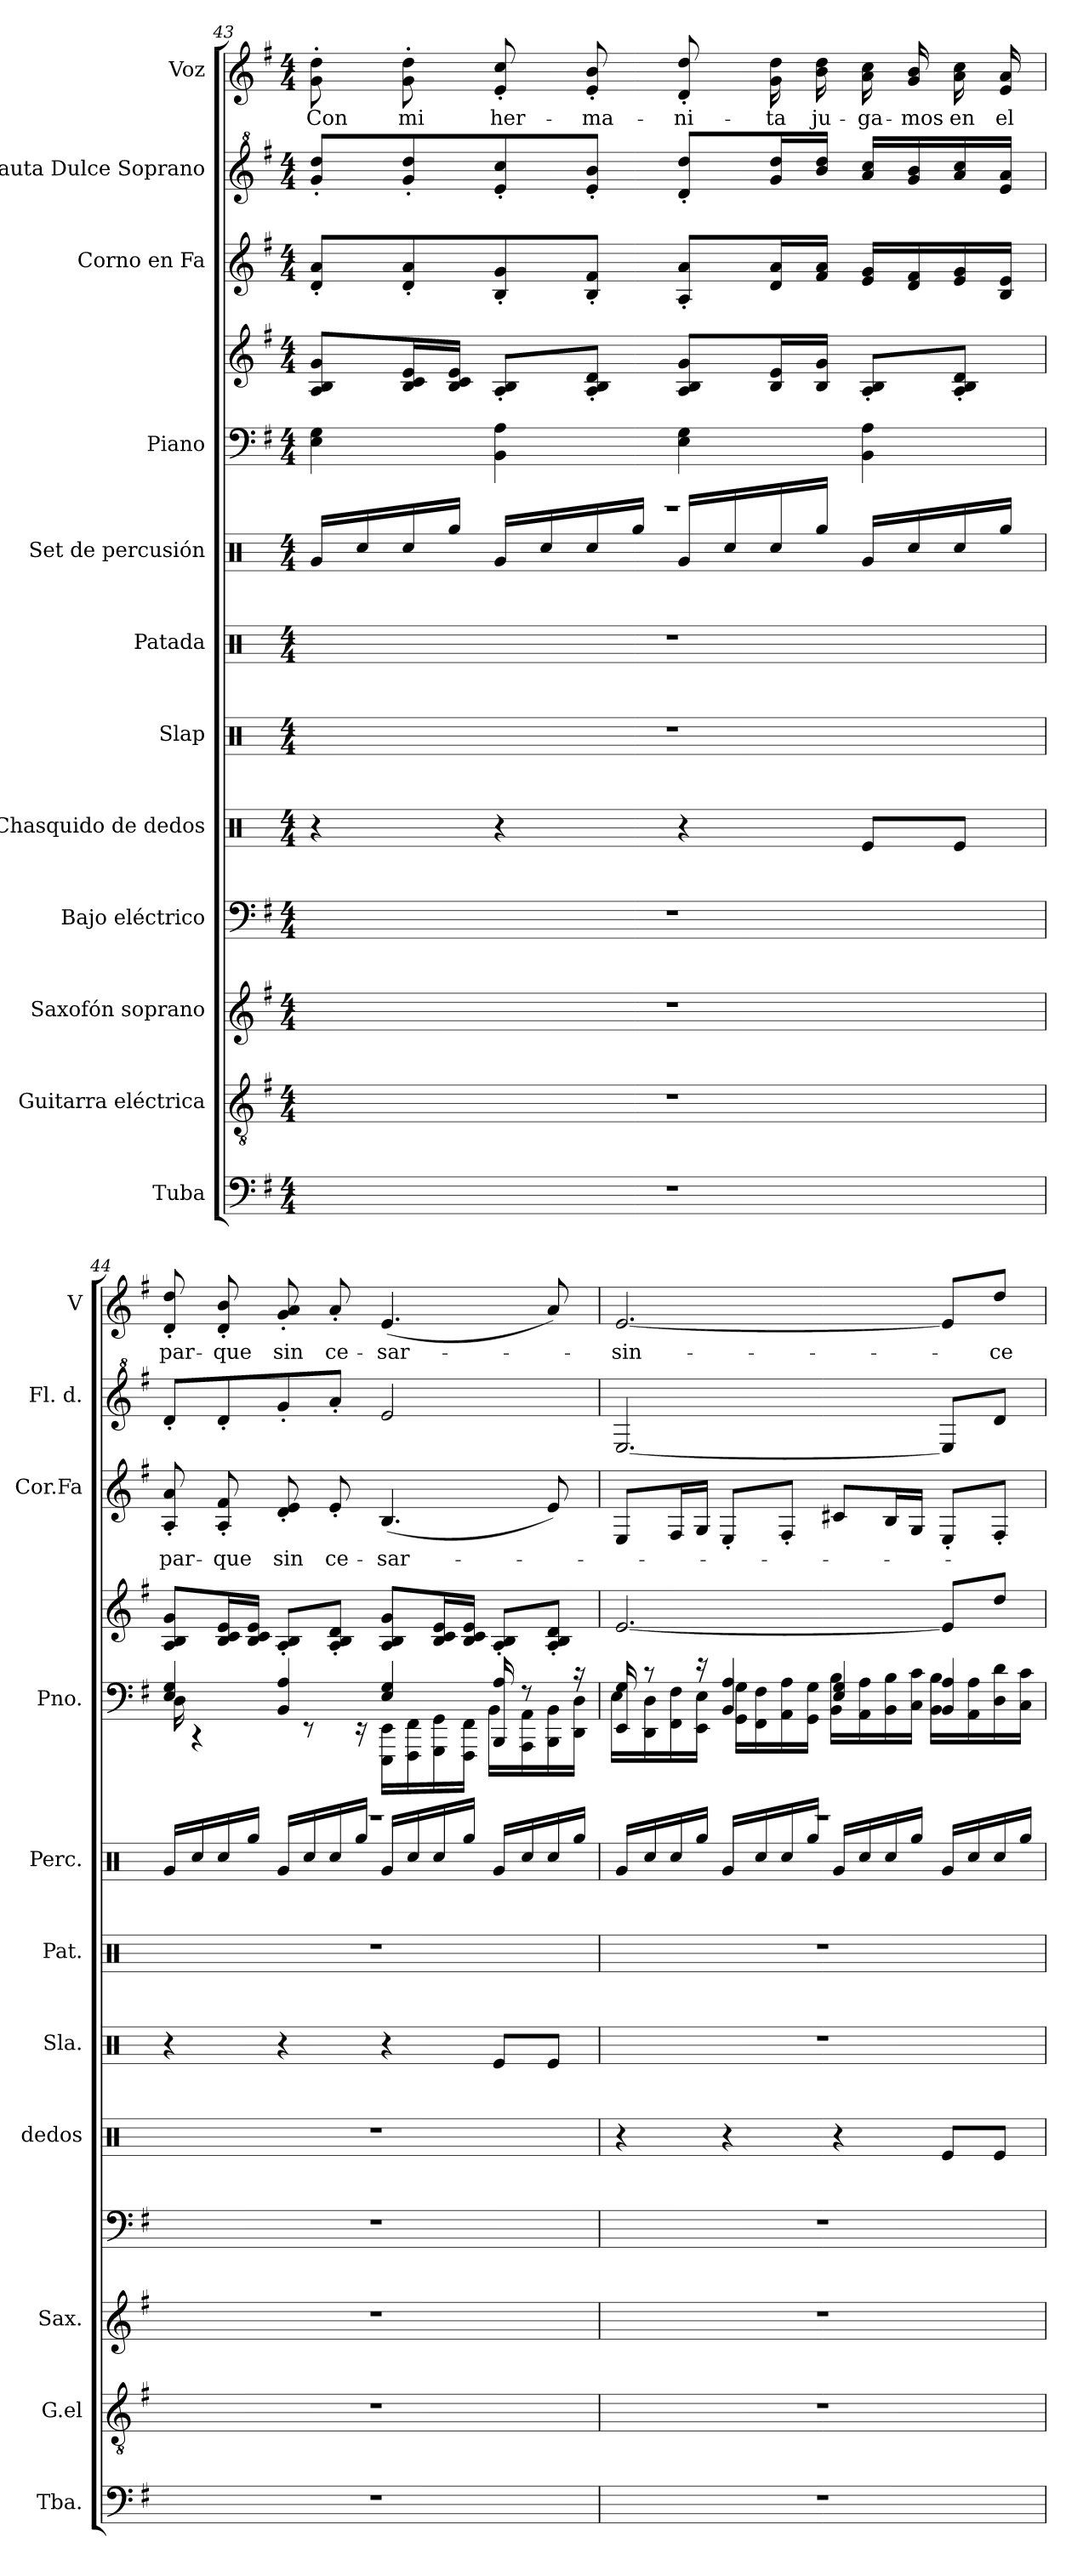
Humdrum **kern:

**kern	**kern	**kern	**kern	**kern	**kern	**kern	**kern	**kern	**kern	**kern	**text	**kern	**kern	**text
*part12	*part11	*part10	*part9	*part8	*part7	*part6	*part5	*part4	*part4	*part3	*part3	*part2	*part1	*part1
*staff13	*staff12	*staff11	*staff10	*staff9	*staff8	*staff7	*staff6	*staff5	*staff4	*staff3	*staff3	*staff2	*staff1	*staff1
*I"Tuba	*I"Guitarra eléctrica	*I"Saxofón soprano	*I"Bajo eléctrico	*I"Chasquido de dedos	*I"Slap	*I"Patada	*I"Set de percusión	*I"Piano	*	*I"Corno en Fa	*	*I"Flauta Dulce Soprano	*I"Voz	*
*I'Tba.	*I'G.el	*I'Sax.	*	*I'dedos	*I'Sla.	*I'Pat.	*I'Perc.	*I'Pno.	*	*I'Cor.Fa	*	*I'Fl. d.	*I'V	*
*clefF4	*clefGv2	*clefG2	*clefF4	*clefX	*clefX	*clefX	*clefX	*clefF4	*clefG2	*clefG2	*	*clefG^2	*clefG2	*
*	*	*ITrd1c2	*ITrd7c12	*	*	*	*	*	*	*ITrd4c7	*	*	*	*
*k[f#]	*k[f#]	*k[b-]	*k[f#]	*k[]	*k[]	*k[]	*k[]	*k[f#]	*k[f#]	*k[]	*	*k[f#]	*k[f#]	*
*M4/4	*M4/4	*M4/4	*M4/4	*M4/4	*M4/4	*M4/4	*M4/4	*M4/4	*M4/4	*M4/4	*	*M4/4	*M4/4	*
=43	=43	=43	=43	=43	=43	=43	=43	=43	=43	=43	=43	=43	=43	=43
*	*	*	*	*	*	*	*^	*	*	*	*	*	*	*
!	!	!	!	!	!	!	!	!	!	!	!	!	!	!	!LO:LY:b
1r	1r	1r	1r	4r	1r	1r	1r	16Rg/LL	4E\ 4G\	8A/ 8B/ 8g/L	8G/' 8d/'L	.	8gg/' 8ddd/'L	8g\' 8dd\'	Con
.	.	.	.	.	.	.	.	16Rcc/	.	.	.	.	.	.	.
!	!	!	!	!	!	!	!	!	!	!	!	!	!	!	!LO:LY:b
.	.	.	.	.	.	.	.	16Rcc/	.	16B/ 16c/ 16e/L	8G/' 8d/'	.	8gg/' 8ddd/'	8g\' 8dd\'	mi
.	.	.	.	.	.	.	.	16Rgg/JJ	.	16B/ 16c/ 16e/JJ	.	.	.	.	.
!	!	!	!	!	!	!	!	!	!	!	!	!	!	!	!LO:LY:b
.	.	.	.	4r	.	.	.	16Rg/LL	4BB\ 4A\	8A/' 8B/'L	8E/' 8c/'	.	8ee/' 8ccc/'	8e/' 8cc/'	her-
.	.	.	.	.	.	.	.	16Rcc/	.	.	.	.	.	.	.
!	!	!	!	!	!	!	!	!	!	!	!	!	!	!	!LO:LY:b
.	.	.	.	.	.	.	.	16Rcc/	.	8A/' 8B/' 8d/'J	8E/' 8B/'J	.	8ee/' 8bb/'J	8e/' 8b/'	-ma-
.	.	.	.	.	.	.	.	16Rgg/JJ	.	.	.	.	.	.	.
!	!	!	!	!	!	!	!	!	!	!	!	!	!	!	!LO:LY:b
.	.	.	.	4r	.	.	.	16Rg/LL	4E\ 4G\	8A/ 8B/ 8g/L	8D/' 8d/'L	.	8dd/' 8ddd/'L	8d/' 8dd/'	-ni-
.	.	.	.	.	.	.	.	16Rcc/	.	.	.	.	.	.	.
!	!	!	!	!	!	!	!	!	!	!	!	!	!	!	!LO:LY:b
.	.	.	.	.	.	.	.	16Rcc/	.	16B/ 16e/L	16G/ 16d/L	.	16gg/ 16ddd/L	16g\ 16dd\	-ta
!	!	!	!	!	!	!	!	!	!	!	!	!	!	!	!LO:LY:b
.	.	.	.	.	.	.	.	16Rgg/JJ	.	16B/ 16g/JJ	16B/ 16d/JJ	.	16bb/ 16ddd/JJ	16b\ 16dd\	ju-
!	!	!	!	!	!	!	!	!	!	!	!	!	!	!	!LO:LY:b
.	.	.	.	8Re/L	.	.	.	16Rg/LL	4BB\ 4A\	8A/' 8B/'L	16A/ 16c/LL	.	16aa/ 16ccc/LL	16a\ 16cc\	-ga-
!	!	!	!	!	!	!	!	!	!	!	!	!	!	!	!LO:LY:b
.	.	.	.	.	.	.	.	16Rcc/	.	.	16G/ 16B/	.	16gg/ 16bb/	16g/ 16b/	-mos
!	!	!	!	!	!	!	!	!	!	!	!	!	!	!	!LO:LY:b
.	.	.	.	8Re/J	.	.	.	16Rcc/	.	8A/' 8B/' 8d/'J	16A/ 16c/	.	16aa/ 16ccc/	16a\ 16cc\	en
!	!	!	!	!	!	!	!	!	!	!	!	!	!	!	!LO:LY:b
.	.	.	.	.	.	.	.	16Rgg/JJ	.	.	16E/ 16A/JJ	.	16ee/ 16aa/JJ	16e/ 16a/	el
!!LO:PB:g=z
=44	=44	=44	=44	=44	=44	=44	=44	=44	=44	=44	=44	=44	=44	=44	=44
*	*	*	*	*	*	*	*	*	*^	*	*	*	*	*	*
!	!	!	!	!	!	!	!	!	!	!	!	!	!LO:LY:b	!	!	!LO:LY:b
1r	1r	1r	1r	1r	4r	1r	1r	16Rg/LL	4E/ 4G/	16D\	8A/ 8B/ 8g/L	8D/' 8d/'	par-	8dd'/L	8d/' 8dd/'	par-
.	.	.	.	.	.	.	.	16Rcc/	.	4r	.	.	.	.	.	.
!	!	!	!	!	!	!	!	!	!	!	!	!	!LO:LY:b	!	!	!LO:LY:b
.	.	.	.	.	.	.	.	16Rcc/	.	.	16B/ 16c/ 16e/L	8D/' 8B/'	-que	8dd'/	8d/' 8b/'	-que
.	.	.	.	.	.	.	.	16Rgg/JJ	.	.	16B/ 16c/ 16e/JJ	.	.	.	.	.
!	!	!	!	!	!	!	!	!	!	!	!	!	!LO:LY:b	!	!	!LO:LY:b
.	.	.	.	.	4r	.	.	16Rg/LL	4BB/ 4A/	.	8A/' 8B/'L	8G/' 8A/'	sin	8gg'/	8g/' 8a/'	sin
.	.	.	.	.	.	.	.	16Rcc/	.	8r	.	.	.	.	.	.
!	!	!	!	!	!	!	!	!	!	!	!	!	!LO:LY:b	!	!	!LO:LY:b
.	.	.	.	.	.	.	.	16Rcc/	.	.	8A/' 8B/' 8d/'J	8A'/	ce-	8aa'/J	8a'/	ce-
.	.	.	.	.	.	.	.	16Rgg/JJ	.	16r	.	.	.	.	.	.
!	!	!	!	!	!	!	!	!	!	!	!	!	!LO:LY:b	!	!	!LO:LY:b
.	.	.	.	.	4r	.	.	16Rg/LL	4E/ 4G/	16EEE\ 16EE\LL	8A/ 8B/ 8g/L	(<4.E/	-sar-	2ee/	(<4.e/	-sar-
.	.	.	.	.	.	.	.	16Rcc/	.	16FFF#\ 16FF#\	.	.	.	.	.	.
.	.	.	.	.	.	.	.	16Rcc/	.	16GGG\ 16GG\	16B/ 16c/ 16e/L	.	.	.	.	.
.	.	.	.	.	.	.	.	16Rgg/JJ	.	16FFF#\ 16FF#\JJ	16B/ 16c/ 16e/JJ	.	.	.	.	.
.	.	.	.	.	8Re/L	.	.	16Rg/LL	16BBB/ 16A/	16BB\LL	8A/' 8B/'L	.	.	.	.	.
.	.	.	.	.	.	.	.	16Rcc/	8r	16AAA\ 16AA\	.	.	.	.	.	.
.	.	.	.	.	8Re/J	.	.	16Rcc/	.	16BBB\ 16BB\	8A/' 8B/' 8d/'J	8A/)	.	.	8a/)	.
.	.	.	.	.	.	.	.	16Rgg/JJ	16r	16DD\ 16D\JJ	.	.	.	.	.	.
=45	=45	=45	=45	=45	=45	=45	=45	=45	=45	=45	=45	=45	=45	=45	=45	=45
!	!	!	!	!	!	!	!	!	!	!	!	!	!	!	!	!LO:LY:b
1r	1r	1r	1r	4r	1r	1r	1r	16Rg/LL	16EE/ 16G/	16E\LL	[2.e/	8AA/L	.	[2.e/	[2.e/	sin-
.	.	.	.	.	.	.	.	16Rcc/	8r	16DD\ 16D\	.	.	.	.	.	.
.	.	.	.	.	.	.	.	16Rcc/	.	16FF#\ 16F#\	.	16BB/L	.	.	.	.
.	.	.	.	.	.	.	.	16Rgg/JJ	16r	16EE\ 16E\JJ	.	16C/JJ	.	.	.	.
.	.	.	.	4r	.	.	.	16Rg/LL	4BB/ 4A/	16GG\ 16G\LL	.	8AA'/L	.	.	.	.
.	.	.	.	.	.	.	.	16Rcc/	.	16FF#\ 16F#\	.	.	.	.	.	.
.	.	.	.	.	.	.	.	16Rcc/	.	16AA\ 16A\	.	8BB'/J	.	.	.	.
.	.	.	.	.	.	.	.	16Rgg/JJ	.	16GG\ 16G\JJ	.	.	.	.	.	.
.	.	.	.	4r	.	.	.	16Rg/LL	4E/ 4G/	16BB\ 16B\LL	.	8F#X/L	.	.	.	.
.	.	.	.	.	.	.	.	16Rcc/	.	16AA\ 16A\	.	.	.	.	.	.
.	.	.	.	.	.	.	.	16Rcc/	.	16BB\ 16B\	.	16E/L	.	.	.	.
.	.	.	.	.	.	.	.	16Rgg/JJ	.	16C\ 16c\JJ	.	16C/JJ	.	.	.	.
.	.	.	.	8Re/L	.	.	.	16Rg/LL	4BB/ 4A/	16BB\ 16B\LL	8e/L]	8AA'/L	.	8e/L]	8e/L]	.
.	.	.	.	.	.	.	.	16Rcc/	.	16AA\ 16A\	.	.	.	.	.	.
!	!	!	!	!	!	!	!	!	!	!	!	!	!	!	!	!LO:LY:b
.	.	.	.	8Re/J	.	.	.	16Rcc/	.	16D\ 16d\	8dd/J	8BB'/J	.	8dd/J	8dd/J	ce-
.	.	.	.	.	.	.	.	16Rgg/JJ	.	16C\ 16c\JJ	.	.	.	.	.	.
*	*	*	*	*	*	*	*v	*v	*	*	*	*	*	*	*	*
*	*	*	*	*	*	*	*	*v	*v	*	*	*	*	*	*
=	=	=	=	=	=	=	=	=	=	=	=	=	=	=
*-	*-	*-	*-	*-	*-	*-	*-	*-	*-	*-	*-	*-	*-	*-
